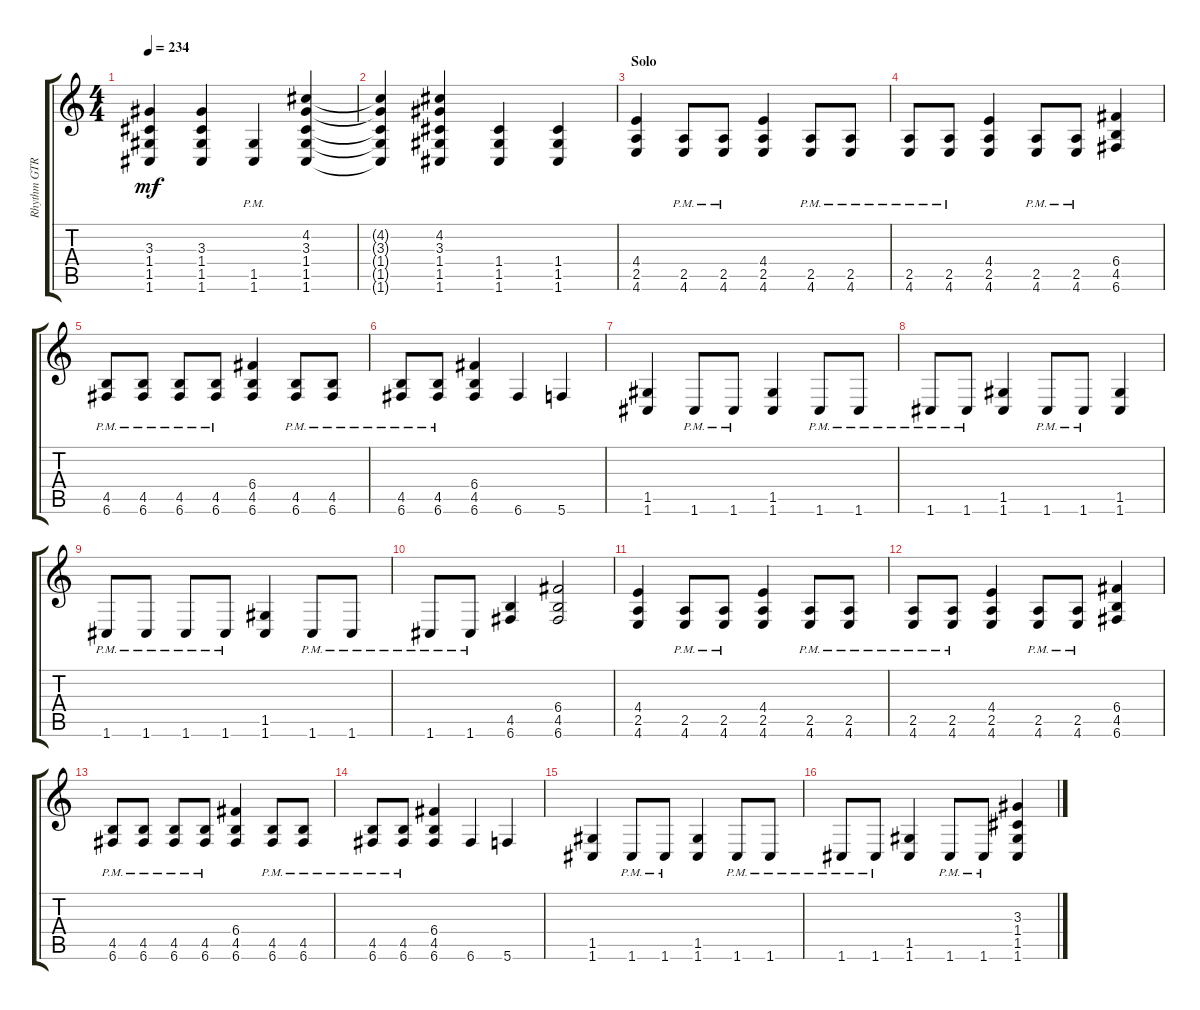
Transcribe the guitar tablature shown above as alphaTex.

\track ("Rhythm GTR 2" "Rhythm GTR") {instrument distortionguitar}
\staff {score tabs}
\tuning (D4 A3 F3 C3 G2 C2) {hide}
\ts (4 4)
\tempo 234
\clef g2
\ks aminor
(3.3{t} 1.4{t} 1.5{t} 1.6{t}).4{dy mf} (3.3 1.4 1.5 1.6).4 (1.5{pm} 1.6{pm}).4 (4.2 3.3 1.4 1.5 1.6).4 |
(4.2{t} 3.3{t} 1.4{t} 1.5{t} 1.6{t}).4 (4.2 3.3 1.4 1.5 1.6).4 (1.4 1.5 1.6).4 (1.4 1.5 1.6).4 |
\section ("" "Solo")
(4.4 2.5 4.6).4 (2.5{pm} 4.6{pm}).8 (2.5{pm} 4.6{pm}).8 (4.4 2.5 4.6).4 (2.5{pm} 4.6{pm}).8 (2.5{pm} 4.6{pm}).8 |
(2.5{pm} 4.6{pm}).8 (2.5{pm} 4.6{pm}).8 (4.4 2.5 4.6).4 (2.5{pm} 4.6{pm}).8 (2.5{pm} 4.6{pm}).8 (6.4 4.5 6.6).4 |
(4.5{pm} 6.6{pm}).8 (4.5{pm} 6.6{pm}).8 (4.5{pm} 6.6{pm}).8 (4.5{pm} 6.6{pm}).8 (6.4 4.5 6.6).4 (4.5{pm} 6.6{pm}).8 (4.5{pm} 6.6{pm}).8 |
(4.5{pm} 6.6{pm}).8 (4.5{pm} 6.6{pm}).8 (6.4 4.5 6.6).4 6.6.4 5.6.4 |
(1.5 1.6).4 1.6{pm}.8 1.6{pm}.8 (1.5 1.6).4 1.6{pm}.8 1.6{pm}.8 |
1.6{pm}.8 1.6{pm}.8 (1.5 1.6).4 1.6{pm}.8 1.6{pm}.8 (1.5 1.6).4 |
1.6{pm}.8 1.6{pm}.8 1.6{pm}.8 1.6{pm}.8 (1.5 1.6).4 1.6{pm}.8 1.6{pm}.8 |
1.6{pm}.8 1.6{pm}.8 (4.5 6.6).4 (6.4 4.5 6.6).2 |
(4.4 2.5 4.6).4 (2.5{pm} 4.6{pm}).8 (2.5{pm} 4.6{pm}).8 (4.4 2.5 4.6).4 (2.5{pm} 4.6{pm}).8 (2.5{pm} 4.6{pm}).8 |
(2.5{pm} 4.6{pm}).8 (2.5{pm} 4.6{pm}).8 (4.4 2.5 4.6).4 (2.5{pm} 4.6{pm}).8 (2.5{pm} 4.6{pm}).8 (6.4 4.5 6.6).4 |
(4.5{pm} 6.6{pm}).8 (4.5{pm} 6.6{pm}).8 (4.5{pm} 6.6{pm}).8 (4.5{pm} 6.6{pm}).8 (6.4 4.5 6.6).4 (4.5{pm} 6.6{pm}).8 (4.5{pm} 6.6{pm}).8 |
(4.5{pm} 6.6{pm}).8 (4.5{pm} 6.6{pm}).8 (6.4 4.5 6.6).4 6.6.4 5.6.4 |
(1.5 1.6).4 1.6{pm}.8 1.6{pm}.8 (1.5 1.6).4 1.6{pm}.8 1.6{pm}.8 |
1.6{pm}.8 1.6{pm}.8 (1.5 1.6).4 1.6{pm}.8 1.6{pm}.8 (3.3 1.4 1.5 1.6).4
